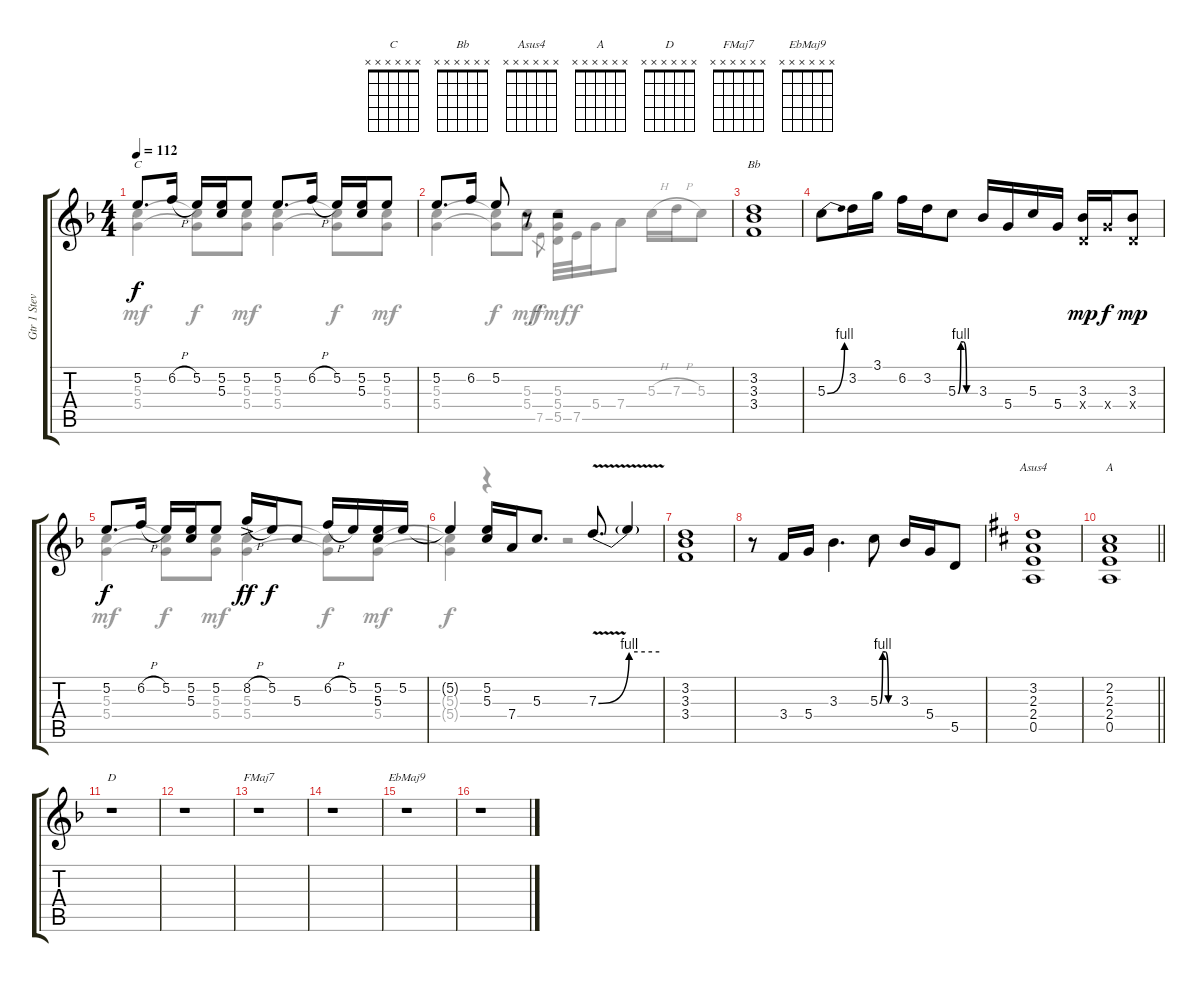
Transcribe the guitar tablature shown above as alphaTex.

\track ("Gtr 1 Steve Hunter" "Gtr 1 Stev") {instrument overdrivenguitar}
\staff {score tabs}
\tuning (E4 B3 G3 D3 A2 E2) {hide}
\chord ("C" x x x x x x)
\chord ("Bb" x x x x x x)
\chord ("Asus4" x x x x x x)
\chord ("A" x x x x x x)
\chord ("D" x x x x x x)
\chord ("FMaj7" x x x x x x)
\chord ("EbMaj9" x x x x x x)
\voice
\ts (4 4)
\tempo 112
\clef g2
\ks f
5.2.8{d ch "C" dy f} 6.2{h}.16 5.2.16 (5.2 5.3).16 5.2.8 5.2.8{d} 6.2{h}.16 5.2.16 (5.2 5.3).16 5.2.8 |
5.2.8{d} 6.2.16 5.2.8 r.8 r.2 |
(3.2 3.3 3.4).1{ch "Bb"} |
5.3{be (bend 0 0 60 4)}.8 3.2.16 3.1.16 6.2.16 3.2.16 5.3{be (custom 0 0 10 4 20 4 30 0 60 0)}.8 3.3.16 5.4.16 5.3.16 5.4.16 (3.3 0.4{x}).16{dy mp} 5.4{x}.16{dy f} (3.3 0.4{x}).8{dy mp} |
5.2.8{d dy f} 6.2{h}.16 5.2.16 (5.2 5.3).16 5.2.8 8.2{h ac}.16{dy ff} 5.2.16{dy f} 5.3.8 6.2{h}.16 5.2.16 (5.2 5.3).16 5.2.16 |
5.2{t}.4 (5.2 5.3).16 7.4.16 5.3.8{d} 7.3{be (bend 0 0 60 4) v}.8{d} 7.3{be (hold 0 4 60 4) v t}.4 |
(3.2 3.3 3.4).1 |
r.8 3.4.16 5.4.16 3.3.4{d} 5.3{be (custom 0 0 10 4 20 4 30 0 60 0)}.8 3.3.16 5.4.16 5.5.8 |
\ks d
(3.2 2.3 2.4 0.5).1{ch "Asus4"} |
\barLineRight lightlight
(2.2 2.3 2.4 0.5).1{ch "A"} |
\ks f
r.1{ch "D"} |
r.1 |
r.1{ch "FMaj7"} |
r.1 |
r.1{ch "EbMaj9"} |
r.1
\voice
\clef g2
\ottava regular
\simile none
\ks f
(5.3 5.4).4{dy mf} (5.3{t} 5.4{t}).8{dy f} (5.3 5.4).8{dy mf} (5.3 5.4).4 (5.3{t} 5.4{t}).8{dy f} (5.3 5.4).8{dy mf} |
(5.3 5.4).4 (5.3{t} 5.4{t}).8{dy f} (5.3 5.4).8{dy mf} 7.5.8{gr dy f} (5.3 5.4 5.5).32{dy mf} 7.5.32{dy f} 5.4.16 7.4.8 5.3{h}.16 7.3{h}.16 5.3.8 |
|
|
(5.3 5.4).4{dy mf} (5.3{t} 5.4{t}).8{dy f} (5.3 5.4).8{dy mf} (5.3 5.4).4 (5.3{t} 5.4{t}).8{dy f} (5.3 5.4).8{dy mf} |
(5.3{t} 5.4{t}).4{dy f} r.4 r.2 |
|
|
\ks d
|
\barLineRight lightlight
|
\ks f
|
|
|
|
|
